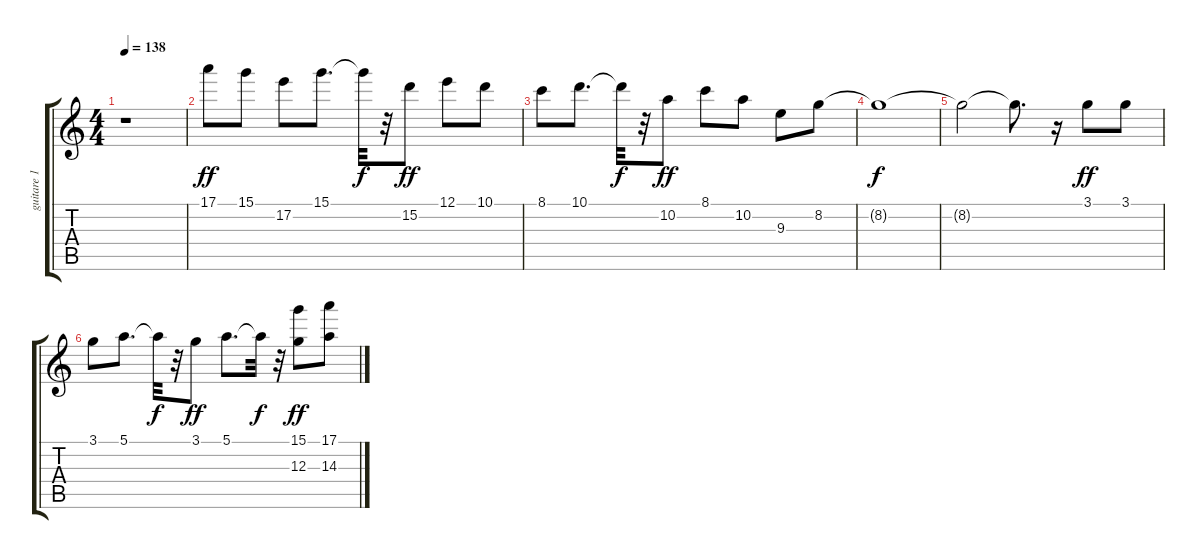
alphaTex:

\track ("guitare 1" "guitare 1") {instrument distortionguitar}
\staff {score tabs}
\tuning (E4 B3 G3 D3 A2 E2) {hide}
\ts (4 4)
\tempo 138
\clef g2
\ks c
r.1{dy ff} |
17.1.8 15.1.8 17.2.8 15.1.8{d} 15.1{t}.32{dy f} r.32 15.2.8{dy ff} 12.1.8 10.1.8 |
8.1.8 10.1.8{d} 10.1{t}.32{dy f} r.32 10.2.8{dy ff} 8.1.8 10.2.8 9.3.8 8.2.8 |
8.2{t}.1{dy f} |
8.2{t}.2 8.2{t}.8{d} r.16 3.1.8{dy ff} 3.1.8 |
3.1.8 5.1.8{d} 5.1{t}.32{dy f} r.32 3.1.8{dy ff} 5.1.8{d} 5.1{t}.32{dy f} r.32 (15.1 12.3).8{dy ff} (17.1 14.3).8
